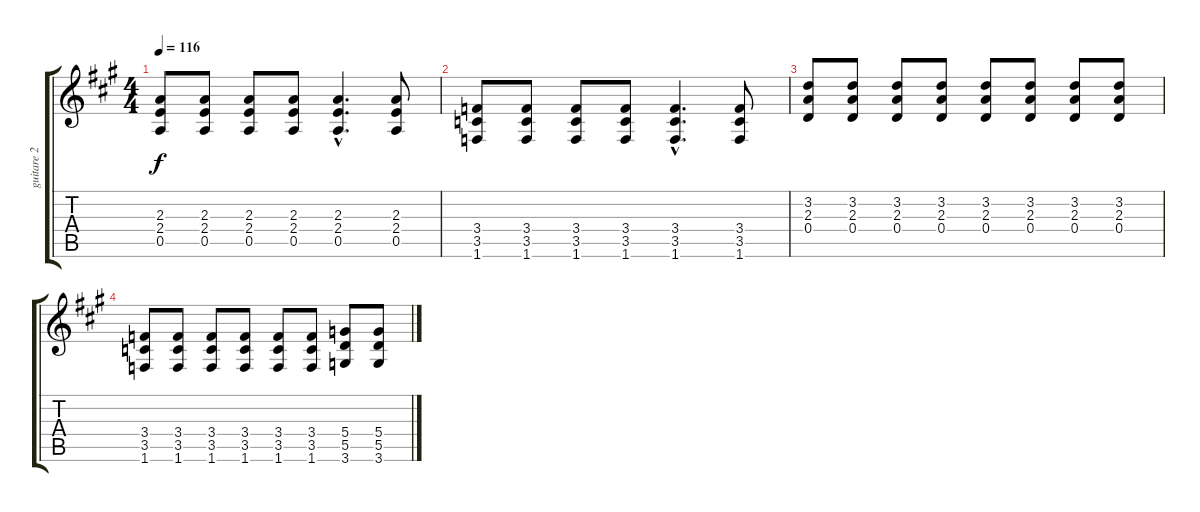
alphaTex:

\track ("guitare 2" "guitare 2") {instrument electricguitarclean}
\staff {score tabs}
\tuning (E4 B3 G3 D3 A2 E2) {hide}
\ts (4 4)
\tempo 116
\clef g2
\ks a
(2.3 2.4 0.5).8{dy f} (2.3 2.4 0.5).8 (2.3 2.4 0.5).8 (2.3 2.4 0.5).8 (2.3{hac} 2.4{hac} 0.5{hac}).4{d} (2.3 2.4 0.5).8 |
(3.4 3.5 1.6).8 (3.4 3.5 1.6).8 (3.4 3.5 1.6).8 (3.4 3.5 1.6).8 (3.4{hac} 3.5{hac} 1.6{hac}).4{d} (3.4 3.5 1.6).8 |
(3.2 2.3 0.4).8 (3.2 2.3 0.4).8 (3.2 2.3 0.4).8 (3.2 2.3 0.4).8 (3.2 2.3 0.4).8 (3.2 2.3 0.4).8 (3.2 2.3 0.4).8 (3.2 2.3 0.4).8 |
(3.4 3.5 1.6).8 (3.4 3.5 1.6).8 (3.4 3.5 1.6).8 (3.4 3.5 1.6).8 (3.4 3.5 1.6).8 (3.4 3.5 1.6).8 (5.4 5.5 3.6).8 (5.4 5.5 3.6).8
